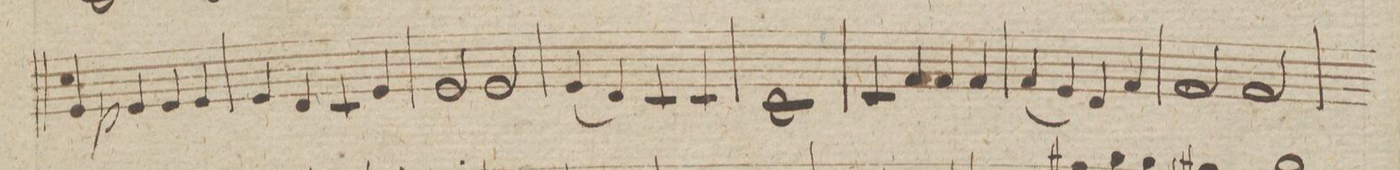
**kern	**dynam
*I"Violino 2do	*
*clefG2	*
*k[]	*
*met(c|)	*
*M2/2	*
4cc/ 4e/	.
.	p
4e/	.
4e/	.
4e/	.
=26	=26
4e/	.
4d/	.
4c/	.
4e/	.
=27	=27
2e/	.
2e/	.
=28	=28
(4e/	.
4d/)	.
4c/	.
4c/	.
=29	=29
1c/	.
=30	=30
4c/	.
4f/	.
4f/	.
4f/	.
=31	=31
(4f/	.
4e/)	.
4d/	.
4f/	.
=32	=32
2f/	.
2f/	.
=33	=33
*-	*-
